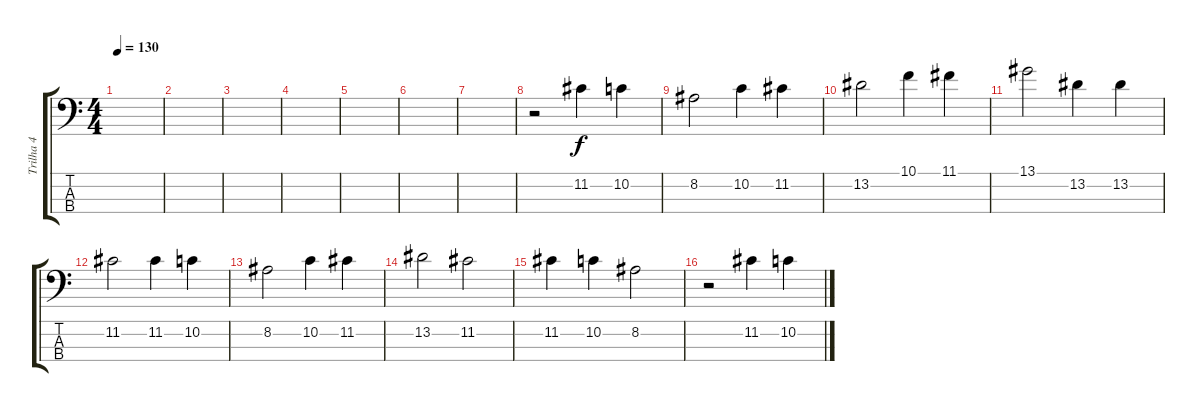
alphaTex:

\track ("Trilha 4" "Trilha 4") {instrument fretlessbass}
\staff {score tabs}
\tuning (G2 D2 A1 E1) {hide}
\ts (4 4)
\tempo 130
\clef f4
\ks c
|
|
|
|
|
|
|
r.2 11.2.4 10.2.4 |
8.2.2 10.2.4 11.2.4 |
13.2.2 10.1.4 11.1.4 |
13.1.2 13.2.4 13.2.4 |
11.2.2 11.2.4 10.2.4 |
8.2.2 10.2.4 11.2.4 |
13.2.2 11.2.2 |
11.2.4 10.2.4 8.2.2 |
r.2 11.2.4 10.2.4
